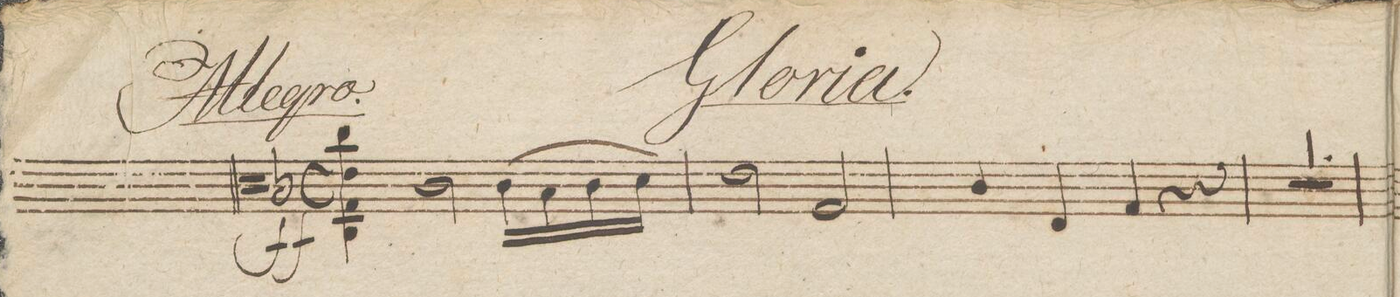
**kern	**dynam
*I"Viole.	*
*clefC3	*
*k[]	*
*met(c)	*
*M4/4	*
4cc\ 4e\ 4G\ 4C\	ff
*2\right	*
2c\	.
(16c\LL	.
16B\	.
16c\	.
16d\JJ)	.
=2	=2
2e\	.
2G/	.
=3	=3
4c/	.
4E/	.
4G/	.
4r	.
=4	=4
1r	.
=5	=5
*-	*-
